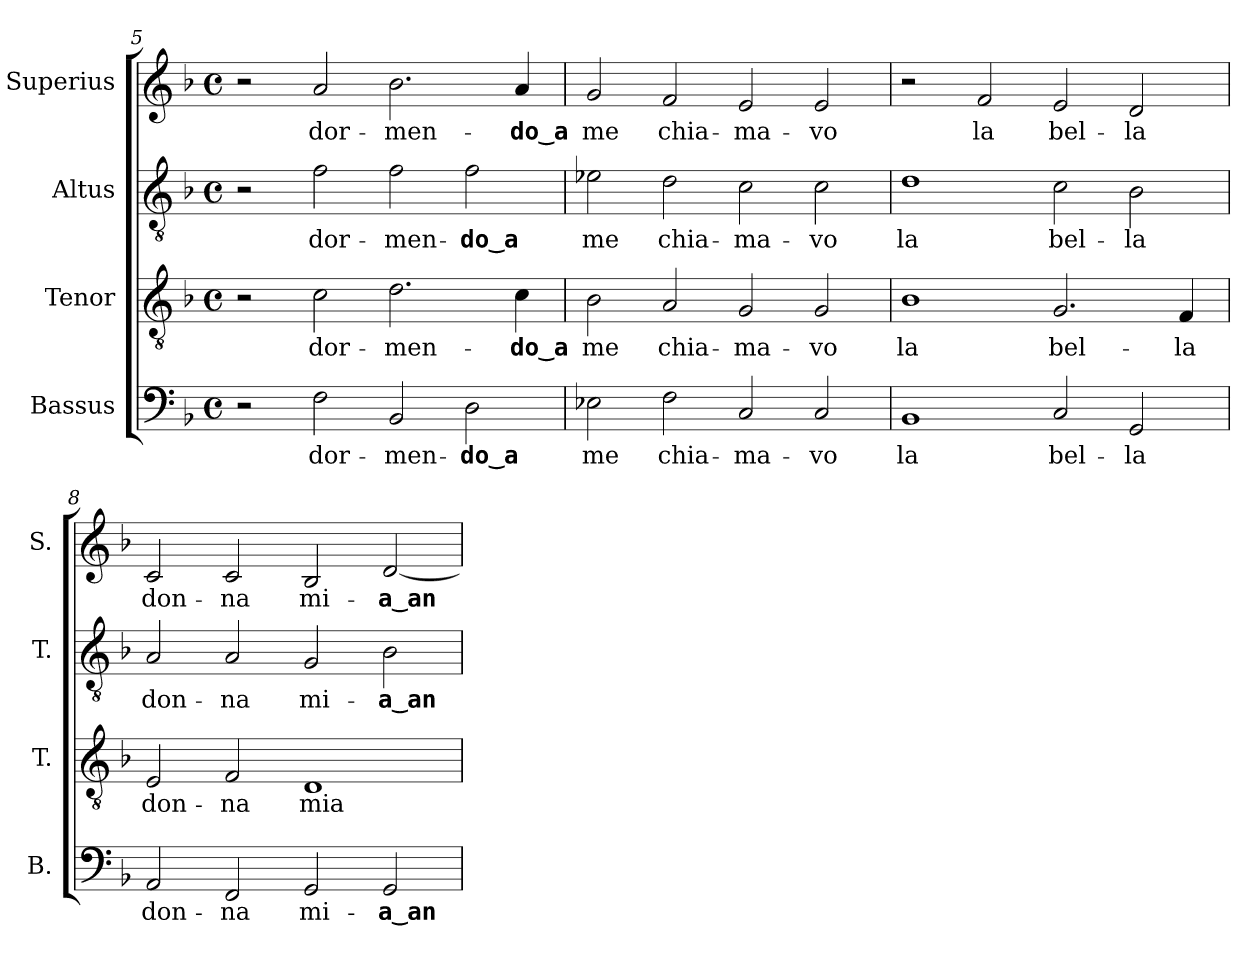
**kern	**text	**kern	**text	**kern	**text	**kern	**text
*part4	*part4	*part3	*part3	*part2	*part2	*part1	*part1
*staff4	*staff4	*staff3	*staff3	*staff2	*staff2	*staff1	*staff1
*I"Bassus	*	*I"Tenor	*	*I"Altus	*	*I"Superius	*
*I'B.	*	*I'T.	*	*I'T.	*	*I'S.	*
*clefF4	*	*clefGv2	*	*clefGv2	*	*clefG2	*
*	*	*ITrd7c12	*	*ITrd7c12	*	*	*
*k[b-]	*	*k[b-]	*	*k[b-]	*	*k[b-]	*
*F:	*	*F:	*	*F:	*	*F:	*
*M4/4	*	*M4/4	*	*M4/4	*	*M4/4	*
*met(c)	*	*met(c)	*	*met(c)	*	*met(c)	*
=5	=5	=5	=5	=5	=5	=5	=5
2r	.	2r	.	2r	.	2r	.
!	!LO:LY:b:color=#000000	!	!	!	!	!	!
!	!	!	!LO:LY:b:color=#000000	!	!	!	!
!	!	!	!	!	!LO:LY:b:color=#000000	!	!
!	!	!	!	!	!	!	!LO:LY:b:color=#000000
2Fi\	dor-	2Ci\	dor-	2Fi\	dor-	2ai/	dor-
!	!LO:LY:b:color=#000000	!	!	!	!	!	!
!	!	!	!LO:LY:b:color=#000000	!	!	!	!
!	!	!	!	!	!LO:LY:b:color=#000000	!	!
!	!	!	!	!	!	!	!LO:LY:b:color=#000000
2BB-i/	-men-	2.Di\	-men-	2Fi\	-men-	2.b-i\	-men-
!	!LO:LY:b:color=#000000	!	!	!	!	!	!
!	!	!	!	!	!LO:LY:b:color=#000000	!	!
2Di\	-do_a	.	.	2Fi\	-do_a	.	.
!	!	!	!LO:LY:b:color=#000000	!	!	!	!
!	!	!	!	!	!	!	!LO:LY:b:color=#000000
.	.	4Ci\	-do_a	.	.	4ai/	-do_a
=6	=6	=6	=6	=6	=6	=6	=6
!	!LO:LY:b:color=#000000	!	!	!	!	!	!
!	!	!	!LO:LY:b:color=#000000	!	!	!	!
!	!	!	!	!	!LO:LY:b:color=#000000	!	!
!	!	!	!	!	!	!	!LO:LY:b:color=#000000
2E-Xi\	me	2BB-i\	me	2E-Xi\	me	2gi/	me
!	!LO:LY:b:color=#000000	!	!	!	!	!	!
!	!	!	!LO:LY:b:color=#000000	!	!	!	!
!	!	!	!	!	!LO:LY:b:color=#000000	!	!
!	!	!	!	!	!	!	!LO:LY:b:color=#000000
2Fi\	chia-	2AAi/	chia-	2Di\	chia-	2fi/	chia-
!	!LO:LY:b:color=#000000	!	!	!	!	!	!
!	!	!	!LO:LY:b:color=#000000	!	!	!	!
!	!	!	!	!	!LO:LY:b:color=#000000	!	!
!	!	!	!	!	!	!	!LO:LY:b:color=#000000
2Ci/	-ma-	2GGi/	-ma-	2Ci\	-ma-	2ei/	-ma-
!	!LO:LY:b:color=#000000	!	!	!	!	!	!
!	!	!	!LO:LY:b:color=#000000	!	!	!	!
!	!	!	!	!	!LO:LY:b:color=#000000	!	!
!	!	!	!	!	!	!	!LO:LY:b:color=#000000
2Ci/	-vo	2GGi/	-vo	2Ci\	-vo	2ei/	-vo
!!LO:LB:g=z
=7	=7	=7	=7	=7	=7	=7	=7
!	!LO:LY:b:color=#000000	!	!	!	!	!	!
!	!	!	!LO:LY:b:color=#000000	!	!	!	!
!	!	!	!	!	!LO:LY:b:color=#000000	!	!
1BB-i	la	1BB-i	la	1Di	la	2r	.
!	!	!	!	!	!	!	!LO:LY:b:color=#000000
.	.	.	.	.	.	2fi/	la
!	!LO:LY:b:color=#000000	!	!	!	!	!	!
!	!	!	!LO:LY:b:color=#000000	!	!	!	!
!	!	!	!	!	!LO:LY:b:color=#000000	!	!
!	!	!	!	!	!	!	!LO:LY:b:color=#000000
2Ci/	bel-	2.GGi/	bel-	2Ci\	bel-	2ei/	bel-
!	!LO:LY:b:color=#000000	!	!	!	!	!	!
!	!	!	!	!	!LO:LY:b:color=#000000	!	!
!	!	!	!	!	!	!	!LO:LY:b:color=#000000
2GGi/	-la	.	.	2BB-i\	-la	2di/	-la
!	!	!	!LO:LY:b:color=#000000	!	!	!	!
.	.	4FFi/	-la	.	.	.	.
=8	=8	=8	=8	=8	=8	=8	=8
!	!LO:LY:b:color=#000000	!	!	!	!	!	!
!	!	!	!LO:LY:b:color=#000000	!	!	!	!
!	!	!	!	!	!LO:LY:b:color=#000000	!	!
!	!	!	!	!	!	!	!LO:LY:b:color=#000000
2AAi/	don-	2EEi/	don-	2AAi/	don-	2ci/	don-
!	!LO:LY:b:color=#000000	!	!	!	!	!	!
!	!	!	!LO:LY:b:color=#000000	!	!	!	!
!	!	!	!	!	!LO:LY:b:color=#000000	!	!
!	!	!	!	!	!	!	!LO:LY:b:color=#000000
2FFi/	-na	2FFi/	-na	2AAi/	-na	2ci/	-na
!	!LO:LY:b:color=#000000	!	!	!	!	!	!
!	!	!	!LO:LY:b:color=#000000	!	!	!	!
!	!	!	!	!	!LO:LY:b:color=#000000	!	!
!	!	!	!	!	!	!	!LO:LY:b:color=#000000
2GGi/	mi-	1DDi	mia	2GGi/	mi-	2B-i/	mi-
!	!LO:LY:b:color=#000000	!	!	!	!	!	!
!	!	!	!	!	!LO:LY:b:color=#000000	!	!
!	!	!	!	!	!	!	!LO:LY:b:color=#000000
2GGi/	-a_an-	.	.	2BB-i\	-a_an-	[<2di/	-a_an-
=	=	=	=	=	=	=	=
*-	*-	*-	*-	*-	*-	*-	*-
